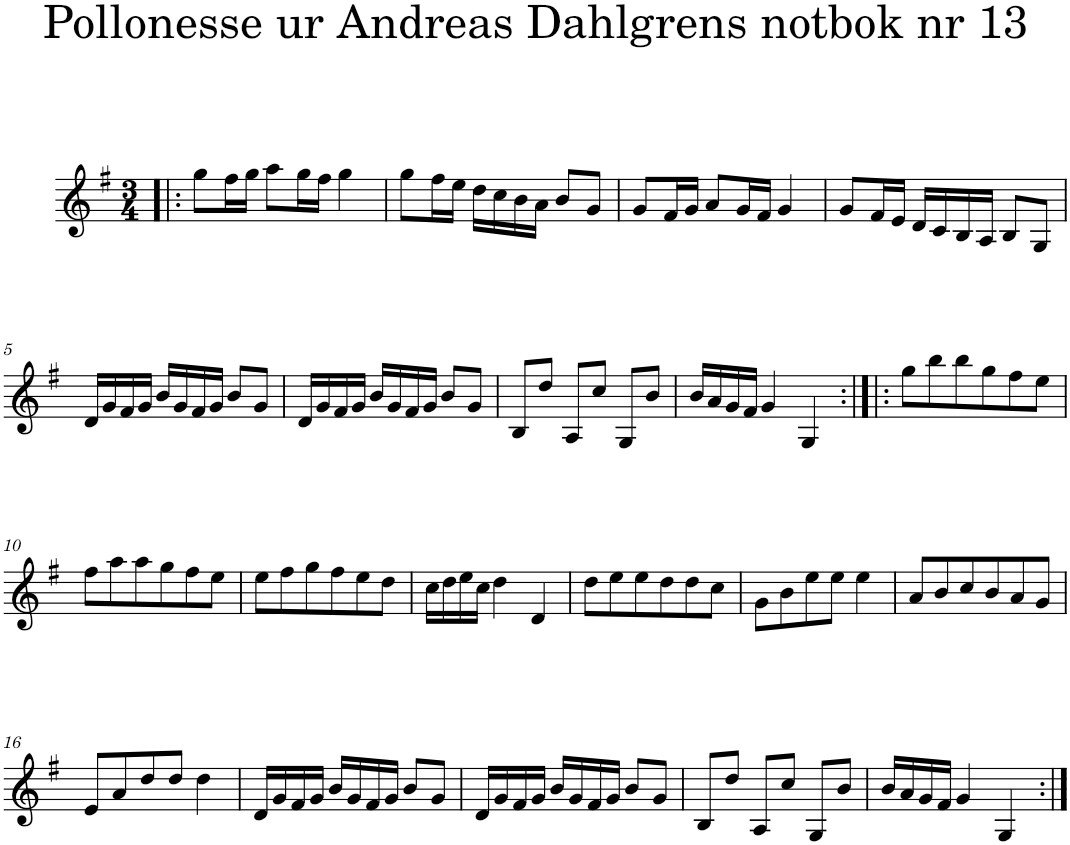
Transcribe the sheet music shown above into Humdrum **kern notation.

**kern
*part1
*staff1
*I"Piano
*I'Pno
*clefG2
*k[f#]
*G:
*M3/4
=1!|:
8gg\L
16ff#\L
16gg\JJ
8aa\L
16gg\L
16ff#\JJ
4gg\
=2
8gg\L
16ff#\L
16ee\JJ
16dd\LL
16cc\
16b\
16a\JJ
8b/L
8g/J
=3
8g/L
16f#/L
16g/JJ
8a/L
16g/L
16f#/JJ
4g/
=4
8g/L
16f#/L
16e/JJ
16d/LL
16c/
16B/
16A/JJ
8B/L
8G/J
!!LO:LB:g=z
=5
16d/LL
16g/
16f#/
16g/JJ
16b/LL
16g/
16f#/
16g/JJ
8b/L
8g/J
=6
16d/LL
16g/
16f#/
16g/JJ
16b/LL
16g/
16f#/
16g/JJ
8b/L
8g/J
=7
8B/L
8dd/J
8A/L
8cc/J
8G/L
8b/J
=8
16b/LL
16a/
16g/
16f#/JJ
4g/
4G/
=9:|!|:
8gg\L
8bb\
8bb\
8gg\
8ff#\
8ee\J
!!LO:LB:g=z
=10
8ff#\L
8aa\
8aa\
8gg\
8ff#\
8ee\J
=11
8ee\L
8ff#\
8gg\
8ff#\
8ee\
8dd\J
=12
16cc\LL
16dd\
16ee\
16cc\JJ
4dd\
4d/
=13
8dd\L
8ee\
8ee\
8dd\
8dd\
8cc\J
=14
8g\L
8b\
8ee\
8ee\J
4ee\
=15
8a/L
8b/
8cc/
8b/
8a/
8g/J
!!LO:LB:g=z
=16
8e/L
8a/
8dd/
8dd/J
4dd\
=17
16d/LL
16g/
16f#/
16g/JJ
16b/LL
16g/
16f#/
16g/JJ
8b/L
8g/J
=18
16d/LL
16g/
16f#/
16g/JJ
16b/LL
16g/
16f#/
16g/JJ
8b/L
8g/J
=19
8B/L
8dd/J
8A/L
8cc/J
8G/L
8b/J
=20
16b/LL
16a/
16g/
16f#/JJ
4g/
4G/
=:|!
*-
